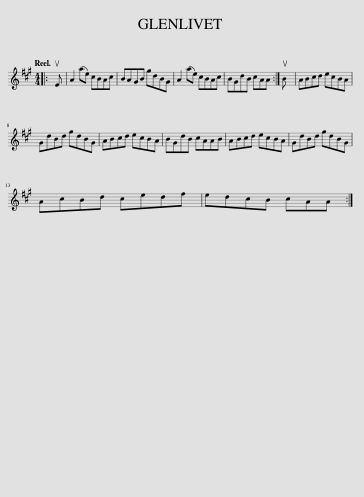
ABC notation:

X:1
L:1/8
Q:1/4=120
M:4/4
I:linebreak $
K:A
V:1 treble
V:1
|: uE | A2 (ae) cBAc | BAGB gdBG | A2 (ae) cBAc | BGdB cAA :| %5
 uB | ABcd ecBA |$ GdBd gdBG | ABcd ecBA | BGdB cAAB | %10
 ABcd ecBA | GdBd gdBG |$ AcBd cedf | edcB cAA :| %14
